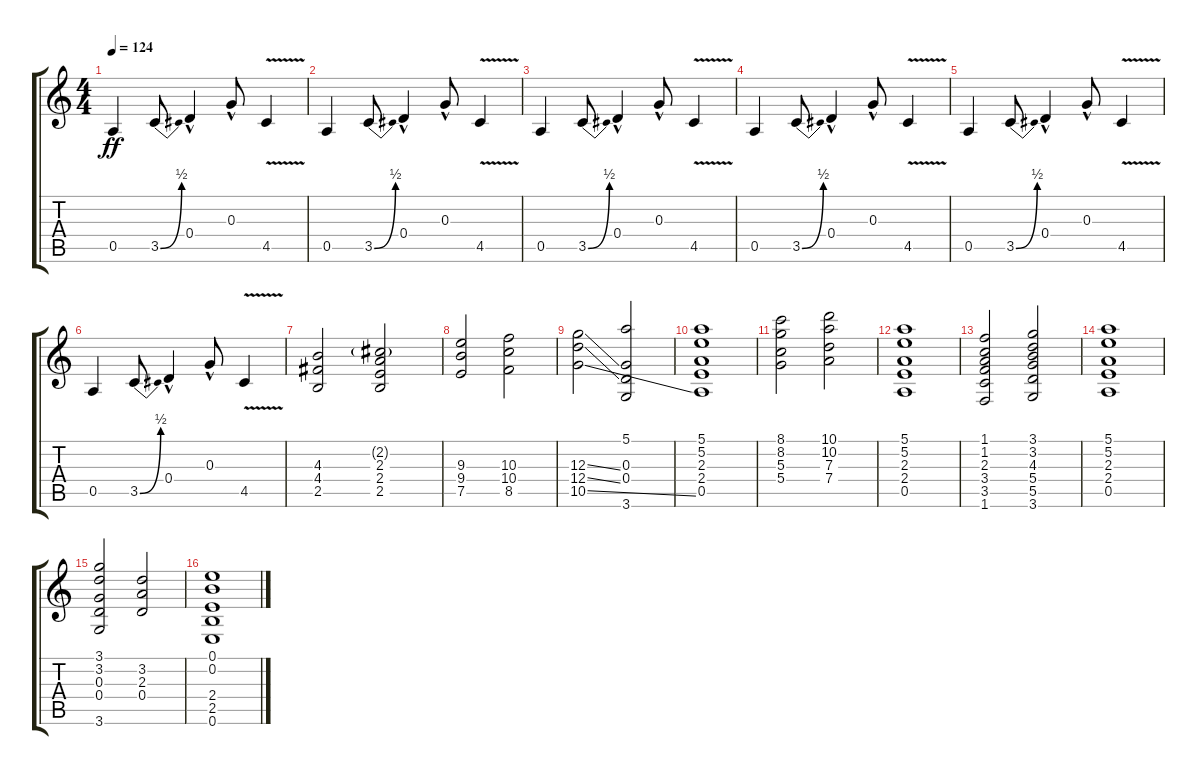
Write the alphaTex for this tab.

\track "" {instrument overdrivenguitar}
\staff {score tabs}
\tuning (E4 B3 G3 D3 A2 E2) {hide}
\ts (4 4)
\tempo 124
\clef g2
\ks c
0.5.4{dy ff} 3.5{be (bend 0 0 60 2)}.8 0.4{hac}.4 0.3{hac}.8 4.5{v}.4 |
0.5.4 3.5{be (bend 0 0 60 2)}.8 0.4{hac}.4 0.3{hac}.8 4.5{v}.4 |
0.5.4 3.5{be (bend 0 0 60 2)}.8 0.4{hac}.4 0.3{hac}.8 4.5{v}.4 |
0.5.4 3.5{be (bend 0 0 60 2)}.8 0.4{hac}.4 0.3{hac}.8 4.5{v}.4 |
0.5.4 3.5{be (bend 0 0 60 2)}.8 0.4{hac}.4 0.3{hac}.8 4.5{v}.4 |
0.5.4 3.5{be (bend 0 0 60 2)}.8 0.4{hac}.4 0.3{hac}.8 4.5{v}.4 |
(4.3 4.4 2.5).2 (2.2{g} 2.3 2.4 2.5).2 |
(9.3 9.4 7.5).2 (10.3 10.4 8.5).2 |
(12.3{ss} 12.4{ss} 10.5{ss}).2 (5.1 0.3 0.4 3.6).2 |
(5.1 5.2 2.3 2.4 0.5).1 |
(8.1 8.2 5.3 5.4).2 (10.1 10.2 7.3 7.4).2 |
(5.1 5.2 2.3 2.4 0.5).1 |
(1.1 1.2 2.3 3.4 3.5 1.6).2 (3.1 3.2 4.3 5.4 5.5 3.6).2 |
(5.1 5.2 2.3 2.4 0.5).1 |
(3.1 3.2 0.3 0.4 3.6).2 (3.2 2.3 0.4).2 |
(0.1 0.2 2.4 2.5 0.6).1
